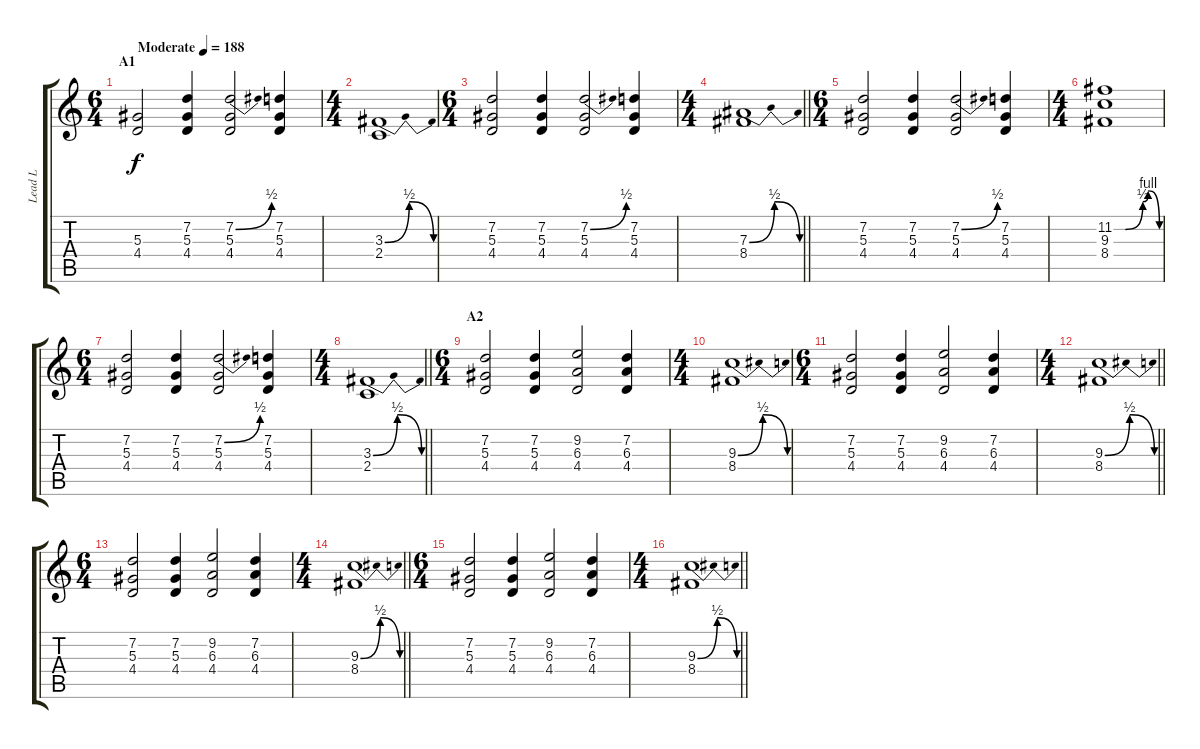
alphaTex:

\track ("Lead L" "Lead L") {instrument overdrivenguitar}
\staff {score tabs}
\tuning (C4 G3 Eb3 Bb2 F2 C2) {hide}
\ts (6 4)
\section ("" "A1")
\tempo (188 "Moderate")
\clef g2
\ks c
(5.3 4.4).2{dy f instrument overdrivenguitar} (7.2 5.3 4.4).4 (7.2{be (bend 0 0 60 2)} 5.3 4.4).2 (7.2 5.3 4.4).4 |
\ts (4 4)
(3.3{be (bendrelease 0 0 55 2 55 2 60 0)} 2.4).1 |
\ts (6 4)
(7.2 5.3 4.4).2 (7.2 5.3 4.4).4 (7.2{be (bend 0 0 60 2)} 5.3 4.4).2 (7.2 5.3 4.4).4 |
\ts (4 4)
\barLineRight lightlight
(7.3{be (bendrelease 0 0 55 2 55 2 60 0)} 8.4).1 |
\ts (6 4)
\section ("" "")
(7.2 5.3 4.4).2 (7.2 5.3 4.4).4 (7.2{be (bend 0 0 60 2)} 5.3 4.4).2 (7.2 5.3 4.4).4 |
\ts (4 4)
(11.2{be (custom 0 0 15 0 38 2 45 4 60 0)} 9.3 8.4).1 |
\ts (6 4)
(7.2 5.3 4.4).2 (7.2 5.3 4.4).4 (7.2{be (bend 0 0 60 2)} 5.3 4.4).2 (7.2 5.3 4.4).4 |
\ts (4 4)
\barLineRight lightlight
(3.3{be (bendrelease 0 0 55 2 55 2 60 0)} 2.4).1 |
\ts (6 4)
\section ("" "A2")
(7.2 5.3 4.4).2 (7.2 5.3 4.4).4 (9.2 6.3 4.4).2 (7.2 6.3 4.4).4 |
\ts (4 4)
(9.3{be (bendrelease 0 0 55 2 55 2 60 0)} 8.4).1 |
\ts (6 4)
(7.2 5.3 4.4).2 (7.2 5.3 4.4).4 (9.2 6.3 4.4).2 (7.2 6.3 4.4).4 |
\ts (4 4)
\barLineRight lightlight
(9.3{be (bendrelease 0 0 55 2 55 2 60 0)} 8.4).1 |
\ts (6 4)
\section ("" "")
(7.2 5.3 4.4).2 (7.2 5.3 4.4).4 (9.2 6.3 4.4).2 (7.2 6.3 4.4).4 |
\ts (4 4)
\barLineRight lightlight
(9.3{be (bendrelease 0 0 55 2 55 2 60 0)} 8.4).1 |
\ts (6 4)
(7.2 5.3 4.4).2 (7.2 5.3 4.4).4 (9.2 6.3 4.4).2 (7.2 6.3 4.4).4 |
\ts (4 4)
\barLineRight lightlight
(9.3{be (bendrelease 0 0 55 2 55 2 60 0)} 8.4).1
